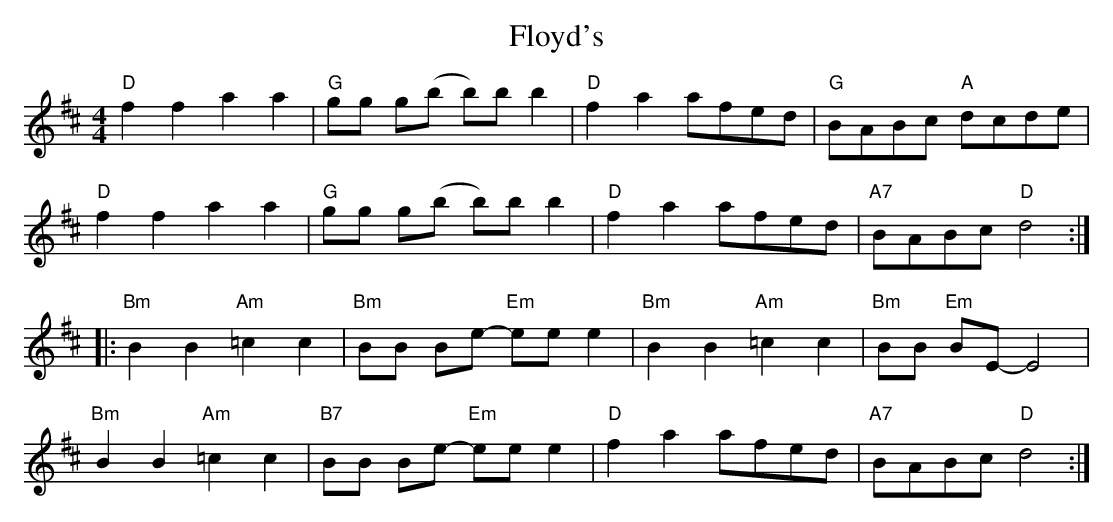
X:1
T:Floyd's
L:1/8
M:4/4
K:D
"D"f2f2a2a2|"G"gg g(b b)b b2|"D"f2a2 afed|"G"BABc "A"dcde|
"D"f2f2a2a2|"G"gg g(b b)b b2|"D"f2a2 afed|"A7"BABc "D"d4:|
|:"Bm"B2B2"Am"=c2c2-|"Bm"BB Be- "Em"ee e2|"Bm"B2B2"Am"=c2c2-|"Bm"BB "Em"BE-E4|
"Bm"B2B2"Am"=c2c2-|"B7"BB Be- "Em"ee e2|"D"f2a2 afed|"A7"BABc "D"d4:|
